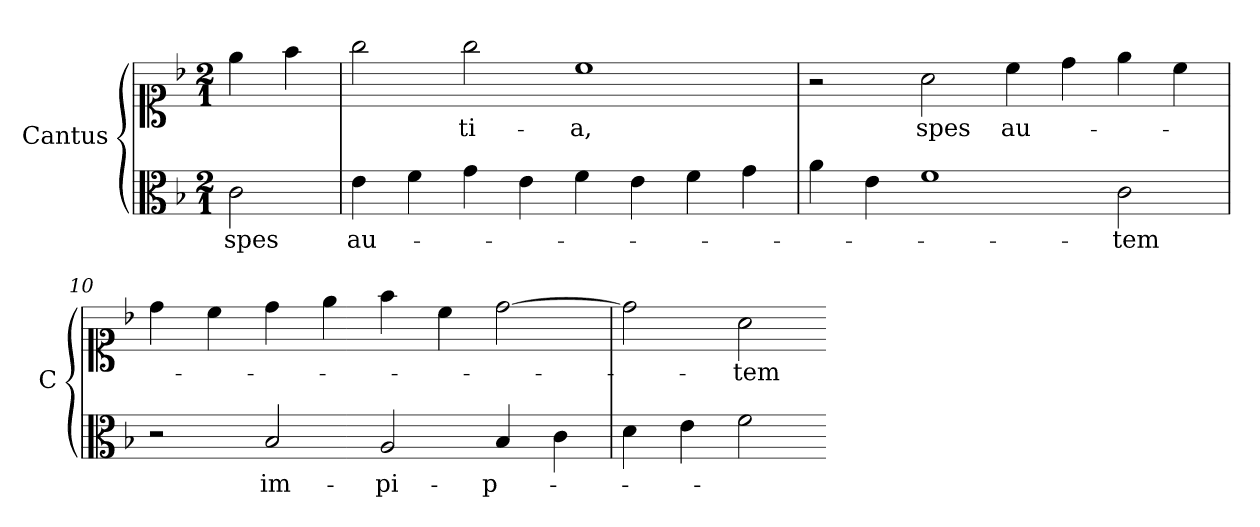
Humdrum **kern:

**kern	**text	**kern	**text
*part1	*part1	*part1	*part1
*staff2	*staff2	*staff1	*staff1
*I"Cantus	*	*	*
*I'C	*	*	*
*clefC3	*	*clefC1	*
*k[b-]	*	*k[b-]	*
*A:phr	*	*A:phr	*
*M2/1	*	*M2/1	*
=	=	=	=
2c	spes	4ee	.
.	.	4ff	.
=8	=8	=8	=8
4e	au-	2gg	.
4f	.	.	.
4g	.	2gg	-ti-
4e	.	.	.
4f	.	1cc	-a,
4e	.	.	.
4f	.	.	.
4g	.	.	.
=9	=9	=9	=9
4a	.	2r	.
4e	.	.	.
1f	.	2a	spes
.	.	4cc	au-
.	.	4dd	.
2c	-tem	4ee	.
.	.	4cc	.
=10	=10	=10	=10
2r	.	4dd	.
.	.	4cc	.
2B-	im-	4dd	.
.	.	4ee	.
2A	-pi-	4ff	.
.	.	4cc	.
4B-	-p-	[2dd	.
4c	.	.	.
=11	=11	=11	=11
4d	.	2dd]	.
4e	.	.	.
2f	.	2a	-tem
=-	=-	=-	=-
*-	*-	*-	*-
